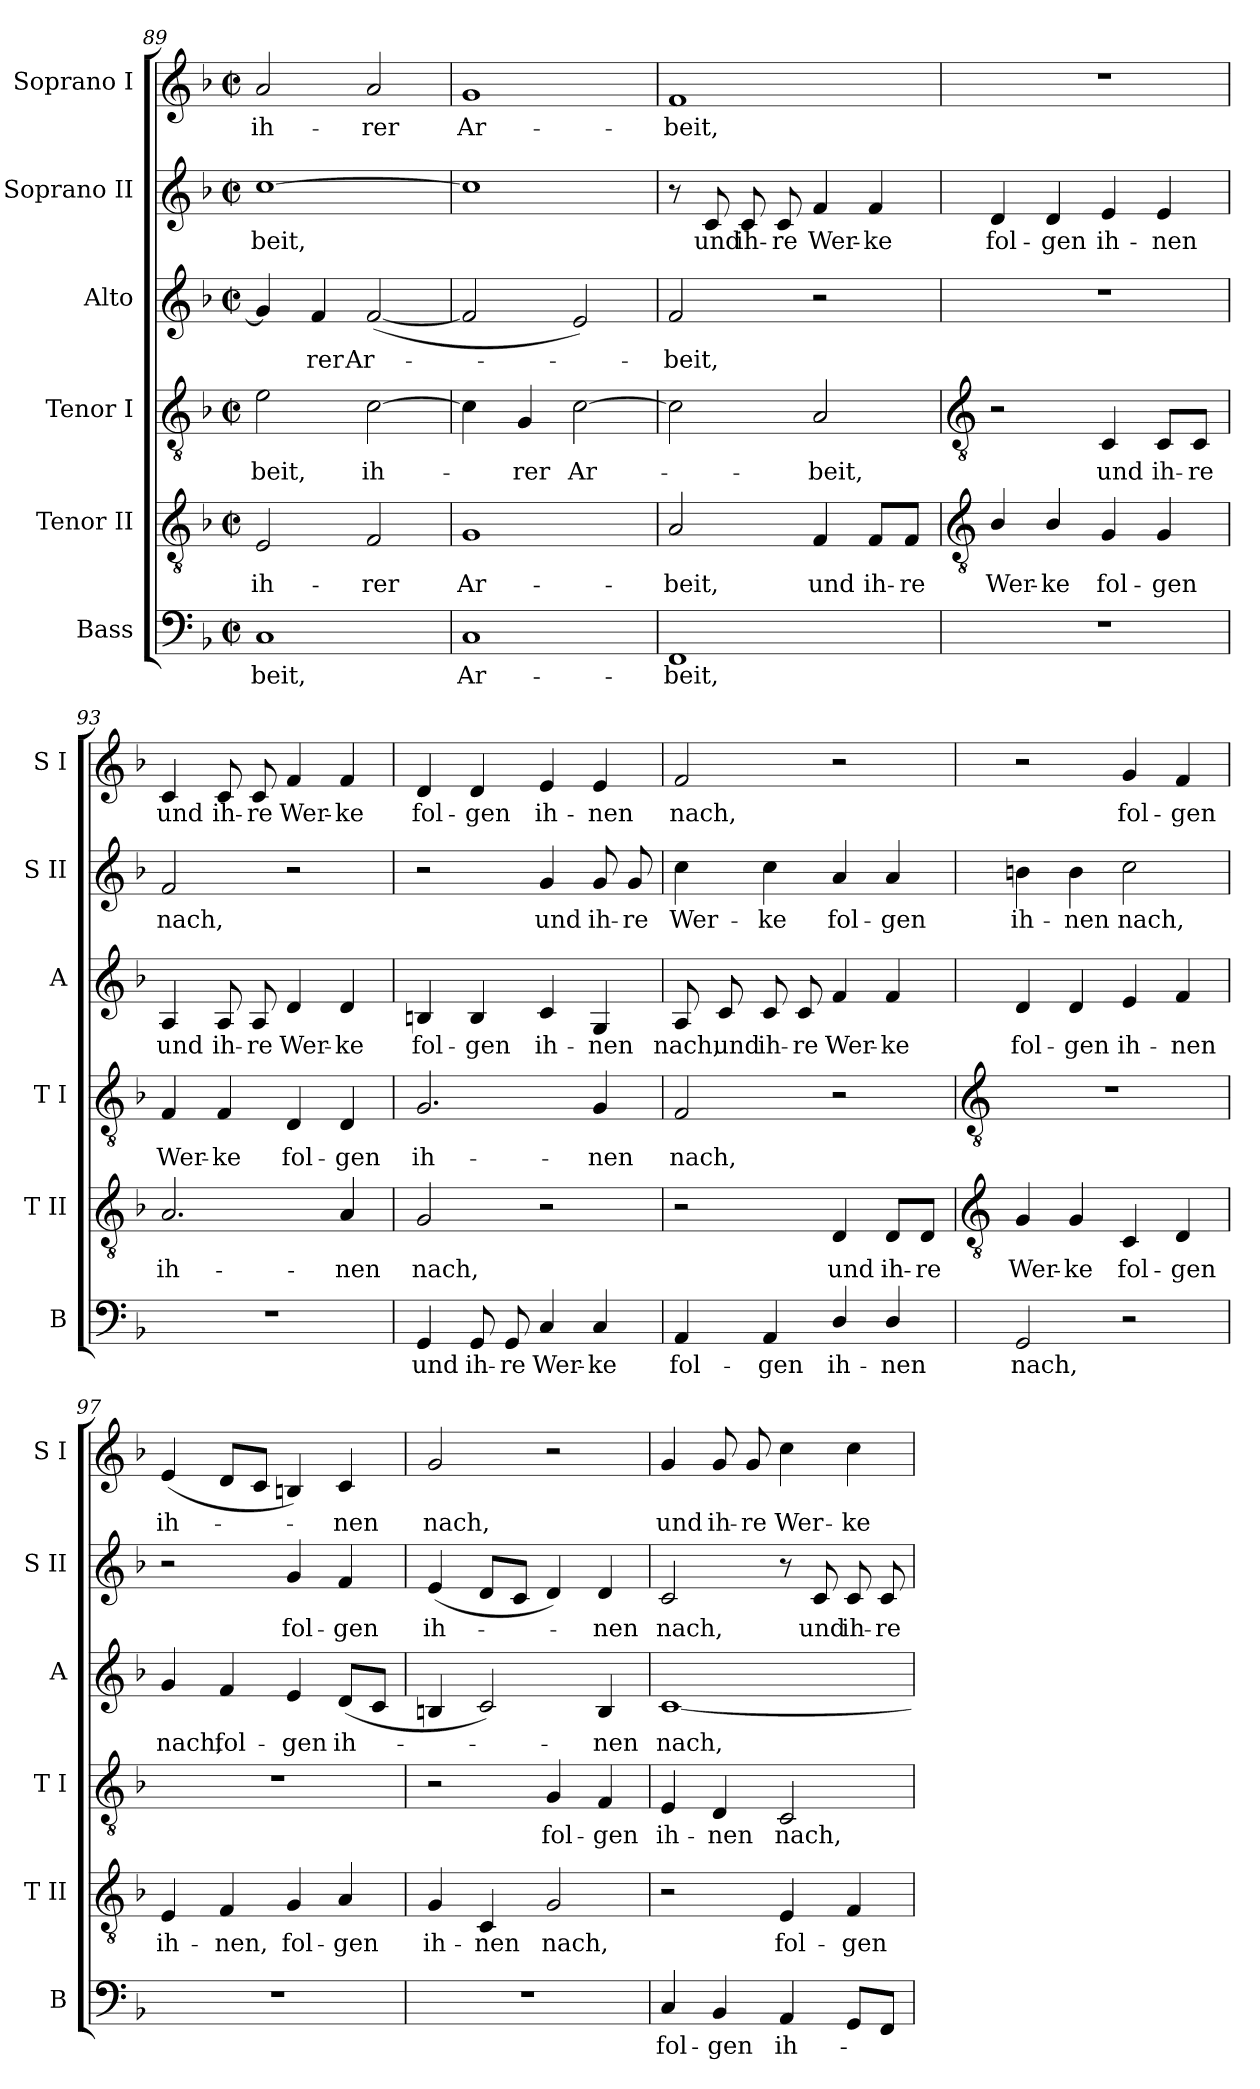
**kern	**text	**kern	**text	**kern	**text	**kern	**text	**kern	**text	**kern	**text
*part6	*part6	*part5	*part5	*part4	*part4	*part3	*part3	*part2	*part2	*part1	*part1
*staff6	*staff6	*staff5	*staff5	*staff4	*staff4	*staff3	*staff3	*staff2	*staff2	*staff1	*staff1
*I"Bass	*	*I"Tenor II	*	*I"Tenor I	*	*I"Alto	*	*I"Soprano II	*	*I"Soprano I	*
*I'B	*	*I'T II	*	*I'T I	*	*I'A	*	*I'S II	*	*I'S I	*
*clefF4	*	*clefGv2	*	*clefGv2	*	*clefG2	*	*clefG2	*	*clefG2	*
*k[b-]	*	*k[b-]	*	*k[b-]	*	*k[b-]	*	*k[b-]	*	*k[b-]	*
*F:	*	*F:	*	*F:	*	*F:	*	*F:	*	*F:	*
*M2/2	*	*M2/2	*	*M2/2	*	*M2/2	*	*M2/2	*	*M2/2	*
*met(c|)	*	*met(c|)	*	*met(c|)	*	*met(c|)	*	*met(c|)	*	*met(c|)	*
=89	=89	=89	=89	=89	=89	=89	=89	=89	=89	=89	=89
!	!LO:LY:b	!	!LO:LY:b	!	!LO:LY:b	!	!	!	!LO:LY:b	!	!LO:LY:b
1C	beit,	2E	ih-	2e	-beit,	4g]	.	[1cc	-beit,	2a	ih-
!	!	!	!	!	!	!	!LO:LY:b	!	!	!	!
.	.	.	.	.	.	4f	rer	.	.	.	.
!	!	!	!LO:LY:b	!	!LO:LY:b	!	!LO:LY:b	!	!	!	!LO:LY:b
.	.	2F	-rer	[2c	ih-	(<[2f	Ar-	.	.	2a	-rer
=90	=90	=90	=90	=90	=90	=90	=90	=90	=90	=90	=90
!	!LO:LY:b	!	!LO:LY:b	!	!	!	!	!	!	!	!LO:LY:b
1C	Ar-	1G	Ar-	4c]	.	2f]	.	1cc]	.	1g	Ar-
!	!	!	!	!	!LO:LY:b	!	!	!	!	!	!
.	.	.	.	4G	rer	.	.	.	.	.	.
!	!	!	!	!	!LO:LY:b	!	!	!	!	!	!
.	.	.	.	[2c	Ar-	2e)	.	.	.	.	.
=91	=91	=91	=91	=91	=91	=91	=91	=91	=91	=91	=91
!	!LO:LY:b	!	!LO:LY:b	!	!	!	!LO:LY:b	!	!	!	!LO:LY:b
1FF	-beit,	2A	-beit,	2c]	.	2f	beit,	8r	.	1f	-beit,
!	!	!	!	!	!	!	!	!	!LO:LY:b	!	!
.	.	.	.	.	.	.	.	8c	und	.	.
!	!	!	!	!	!	!	!	!	!LO:LY:b	!	!
.	.	.	.	.	.	.	.	8c	ih-	.	.
!	!	!	!	!	!	!	!	!	!LO:LY:b	!	!
.	.	.	.	.	.	.	.	8c	-re	.	.
!	!	!	!LO:LY:b	!	!LO:LY:b	!	!	!	!LO:LY:b	!	!
.	.	4F	und	2A	beit,	2r	.	4f	Wer-	.	.
!	!	!	!LO:LY:b	!	!	!	!	!	!LO:LY:b	!	!
.	.	8F/L	ih-	.	.	.	.	4f	-ke	.	.
!	!	!	!LO:LY:b	!	!	!	!	!	!	!	!
.	.	8F/J	-re	.	.	.	.	.	.	.	.
!!LO:LB:g=z
=92	=92	=92	=92	=92	=92	=92	=92	=92	=92	=92	=92
*	*	*clefGv2	*	*clefGv2	*	*	*	*	*	*	*
!	!	!	!LO:LY:b	!	!	!	!	!	!LO:LY:b	!	!
1r	.	4B-/	Wer-	2r	.	1r	.	4d	fol-	1r	.
!	!	!	!LO:LY:b	!	!	!	!	!	!LO:LY:b	!	!
.	.	4B-/	-ke	.	.	.	.	4d	-gen	.	.
!	!	!	!LO:LY:b	!	!LO:LY:b	!	!	!	!LO:LY:b	!	!
.	.	4G	fol-	4C	und	.	.	4e	ih-	.	.
!	!	!	!LO:LY:b	!	!LO:LY:b	!	!	!	!LO:LY:b	!	!
.	.	4G	-gen	8C/L	ih-	.	.	4e	-nen	.	.
!	!	!	!	!	!LO:LY:b	!	!	!	!	!	!
.	.	.	.	8C/J	-re	.	.	.	.	.	.
=93	=93	=93	=93	=93	=93	=93	=93	=93	=93	=93	=93
!	!	!	!LO:LY:b	!	!LO:LY:b	!	!LO:LY:b	!	!LO:LY:b	!	!LO:LY:b
1r	.	2.A	ih-	4F	Wer-	4A	und	2f	nach,	4c	und
!	!	!	!	!	!LO:LY:b	!	!LO:LY:b	!	!	!	!LO:LY:b
.	.	.	.	4F	-ke	8A	ih-	.	.	8c	ih-
!	!	!	!	!	!	!	!LO:LY:b	!	!	!	!LO:LY:b
.	.	.	.	.	.	8A	-re	.	.	8c	-re
!	!	!	!	!	!LO:LY:b	!	!LO:LY:b	!	!	!	!LO:LY:b
.	.	.	.	4D	fol-	4d	Wer-	2r	.	4f	Wer-
!	!	!	!LO:LY:b	!	!LO:LY:b	!	!LO:LY:b	!	!	!	!LO:LY:b
.	.	4A	-nen	4D	-gen	4d	-ke	.	.	4f	-ke
=94	=94	=94	=94	=94	=94	=94	=94	=94	=94	=94	=94
!	!LO:LY:b	!	!LO:LY:b	!	!LO:LY:b	!	!LO:LY:b	!	!	!	!LO:LY:b
4GG	und	2G	nach,	2.G	ih-	4Bn	fol-	2r	.	4d	fol-
!	!LO:LY:b	!	!	!	!	!	!LO:LY:b	!	!	!	!LO:LY:b
8GG	ih-	.	.	.	.	4B	-gen	.	.	4d	-gen
!	!LO:LY:b	!	!	!	!	!	!	!	!	!	!
8GG	-re	.	.	.	.	.	.	.	.	.	.
!	!LO:LY:b	!	!	!	!	!	!LO:LY:b	!	!LO:LY:b	!	!LO:LY:b
4C	Wer-	2r	.	.	.	4c	ih-	4g	und	4e	ih-
!	!LO:LY:b	!	!	!	!LO:LY:b	!	!LO:LY:b	!	!LO:LY:b	!	!LO:LY:b
4C	-ke	.	.	4G	-nen	4G	-nen	8g	ih-	4e	-nen
!	!	!	!	!	!	!	!	!	!LO:LY:b	!	!
.	.	.	.	.	.	.	.	8g	-re	.	.
=95	=95	=95	=95	=95	=95	=95	=95	=95	=95	=95	=95
!	!LO:LY:b	!	!	!	!LO:LY:b	!	!LO:LY:b	!	!LO:LY:b	!	!LO:LY:b
4AA	fol-	2r	.	2F	nach,	8A	nach,	4cc	Wer-	2f	nach,
!	!	!	!	!	!	!	!LO:LY:b	!	!	!	!
.	.	.	.	.	.	8c	und	.	.	.	.
!	!LO:LY:b	!	!	!	!	!	!LO:LY:b	!	!LO:LY:b	!	!
4AA	-gen	.	.	.	.	8c	ih-	4cc	-ke	.	.
!	!	!	!	!	!	!	!LO:LY:b	!	!	!	!
.	.	.	.	.	.	8c	-re	.	.	.	.
!	!LO:LY:b	!	!LO:LY:b	!	!	!	!LO:LY:b	!	!LO:LY:b	!	!
4D/	ih-	4D	und	2r	.	4f	Wer-	4a	fol-	2r	.
!	!LO:LY:b	!	!LO:LY:b	!	!	!	!LO:LY:b	!	!LO:LY:b	!	!
4D/	-nen	8D/L	ih-	.	.	4f	-ke	4a	-gen	.	.
!	!	!	!LO:LY:b	!	!	!	!	!	!	!	!
.	.	8D/J	-re	.	.	.	.	.	.	.	.
!!LO:LB:g=z
=96	=96	=96	=96	=96	=96	=96	=96	=96	=96	=96	=96
*	*	*clefGv2	*	*clefGv2	*	*	*	*	*	*	*
!	!LO:LY:b	!	!LO:LY:b	!	!	!	!LO:LY:b	!	!LO:LY:b	!	!
2GG	nach,	4G	Wer-	1r	.	4d	fol-	4bn	ih-	2r	.
!	!	!	!LO:LY:b	!	!	!	!LO:LY:b	!	!LO:LY:b	!	!
.	.	4G	-ke	.	.	4d	-gen	4b	-nen	.	.
!	!	!	!LO:LY:b	!	!	!	!LO:LY:b	!	!LO:LY:b	!	!LO:LY:b
2r	.	4C	fol-	.	.	4e	ih-	2cc	nach,	4g	fol-
!	!	!	!LO:LY:b	!	!	!	!LO:LY:b	!	!	!	!LO:LY:b
.	.	4D	-gen	.	.	4f	-nen	.	.	4f	-gen
=97	=97	=97	=97	=97	=97	=97	=97	=97	=97	=97	=97
!	!	!	!LO:LY:b	!	!	!	!LO:LY:b	!	!	!	!LO:LY:b
1r	.	4E	ih-	1r	.	4g	nach,	2r	.	(<4e	ih-
!	!	!	!LO:LY:b	!	!	!	!LO:LY:b	!	!	!	!
.	.	4F	-nen,	.	.	4f	fol-	.	.	8dL	.
.	.	.	.	.	.	.	.	.	.	8cJ	.
!	!	!	!LO:LY:b	!	!	!	!LO:LY:b	!	!LO:LY:b	!	!
.	.	4G	fol-	.	.	4e	-gen	4g	fol-	4Bn)	.
!	!	!	!LO:LY:b	!	!	!	!LO:LY:b	!	!LO:LY:b	!	!LO:LY:b
.	.	4A	-gen	.	.	(<8dL	ih-	4f	-gen	4c	nen
.	.	.	.	.	.	8cJ	.	.	.	.	.
=98	=98	=98	=98	=98	=98	=98	=98	=98	=98	=98	=98
!	!	!	!LO:LY:b	!	!	!	!	!	!LO:LY:b	!	!LO:LY:b
1r	.	4G	ih-	2r	.	4Bn	.	(<4e	ih-	2g	nach,
!	!	!	!LO:LY:b	!	!	!	!	!	!	!	!
.	.	4C	-nen	.	.	2c)	.	8dL	.	.	.
.	.	.	.	.	.	.	.	8cJ	.	.	.
!	!	!	!LO:LY:b	!	!LO:LY:b	!	!	!	!	!	!
.	.	2G	nach,	4G	fol-	.	.	4d)	.	2r	.
!	!	!	!	!	!LO:LY:b	!	!LO:LY:b	!	!LO:LY:b	!	!
.	.	.	.	4F	-gen	4B	nen	4d	nen	.	.
=99	=99	=99	=99	=99	=99	=99	=99	=99	=99	=99	=99
!	!LO:LY:b	!	!	!	!LO:LY:b	!	!LO:LY:b	!	!LO:LY:b	!	!LO:LY:b
4C	fol-	2r	.	4E	ih-	[1c	nach,	2c	nach,	4g	und
!	!LO:LY:b	!	!	!	!LO:LY:b	!	!	!	!	!	!LO:LY:b
4BB-	-gen	.	.	4D	-nen	.	.	.	.	8g	ih-
!	!	!	!	!	!	!	!	!	!	!	!LO:LY:b
.	.	.	.	.	.	.	.	.	.	8g	-re
!	!LO:LY:b	!	!LO:LY:b	!	!LO:LY:b	!	!	!	!	!	!LO:LY:b
4AA	ih-	4E	fol-	2C	nach,	.	.	8r	.	4cc	Wer-
!	!	!	!	!	!	!	!	!	!LO:LY:b	!	!
.	.	.	.	.	.	.	.	8c	und	.	.
!	!	!	!LO:LY:b	!	!	!	!	!	!LO:LY:b	!	!LO:LY:b
8GGL	.	4F	-gen	.	.	.	.	8c	ih-	4cc	-ke
!	!	!	!	!	!	!	!	!	!LO:LY:b	!	!
8FFJ	.	.	.	.	.	.	.	8c	-re	.	.
=	=	=	=	=	=	=	=	=	=	=	=
*-	*-	*-	*-	*-	*-	*-	*-	*-	*-	*-	*-
